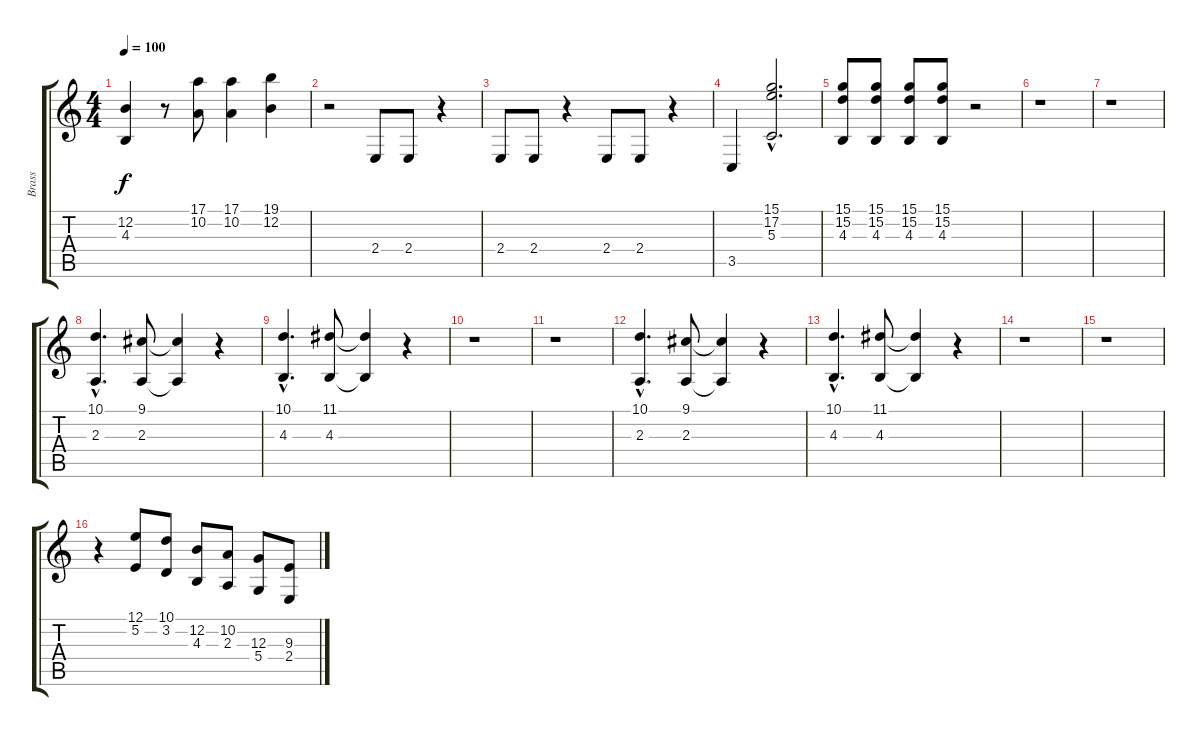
\track ("Brass" "Brass") {instrument brasssection}
\staff {score tabs}
\tuning (E4 B3 G3 D3 A2 E2) {hide}
\ts (4 4)
\tempo 100
\clef g2
\ks c
(12.2{t} 4.3{t}).4{dy f} r.8 (17.1 10.2).8 (17.1 10.2).4 (19.1 12.2).4 |
r.2 2.4.8 2.4.8 r.4 |
2.4.8 2.4.8 r.4 2.4.8 2.4.8 r.4 |
3.5.4 (15.1{hac} 17.2{hac} 5.3{hac}).2{d} |
(15.1 15.2 4.3).8 (15.1 15.2 4.3).8 (15.1 15.2 4.3).8 (15.1 15.2 4.3).8 r.2 |
r.1 |
r.1 |
(10.1{hac} 2.3{hac}).4{d} (9.1 2.3).8 (9.1{t} 2.3{t}).4 r.4 |
(10.1{hac} 4.3{hac}).4{d} (11.1 4.3).8 (11.1{t} 4.3{t}).4 r.4 |
r.1 |
r.1 |
(10.1{hac} 2.3{hac}).4{d} (9.1 2.3).8 (9.1{t} 2.3{t}).4 r.4 |
(10.1{hac} 4.3{hac}).4{d} (11.1 4.3).8 (11.1{t} 4.3{t}).4 r.4 |
r.1 |
r.1 |
r.4 (12.1 5.2).8 (10.1 3.2).8 (12.2 4.3).8 (10.2 2.3).8 (12.3 5.4).8 (9.3 2.4).8
